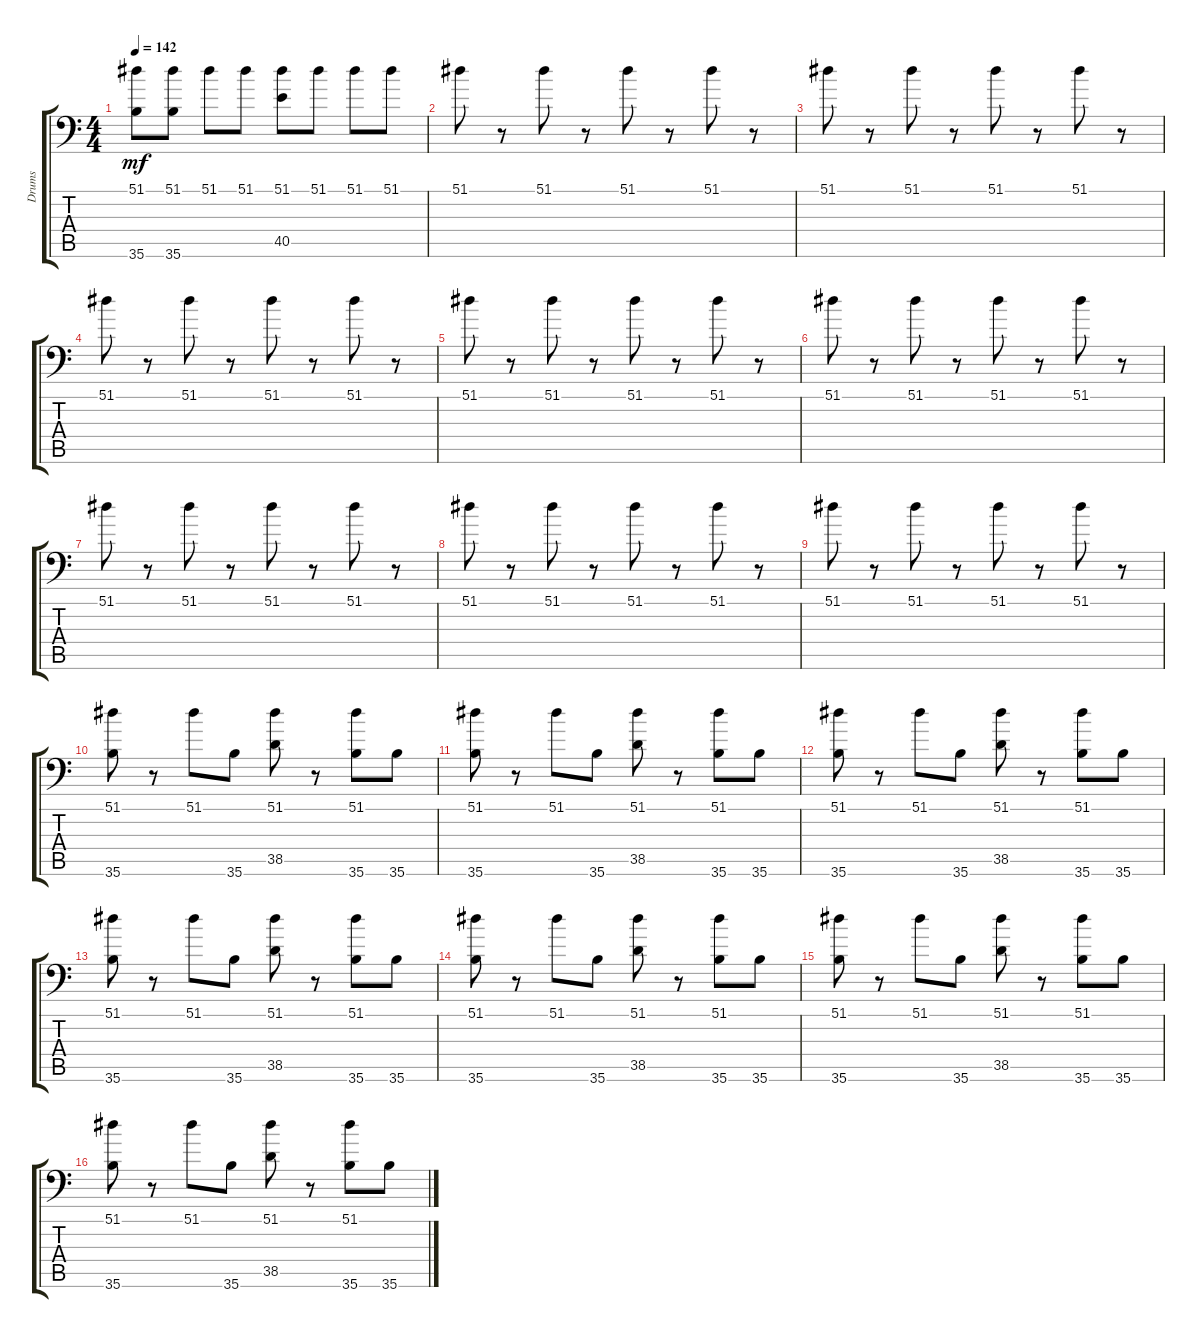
\track ("Drums" "Drums") {instrument acousticgrandpiano}
\staff {score tabs}
\tuning (C-1 C-1 C-1 C-1 C-1 C-1) {hide}
\ts (4 4)
\tempo 142
\clef f4
\ks c
(51.1 35.6).8{dy mf} (51.1 35.6).8 51.1.8 51.1.8 (51.1 40.5).8 51.1.8 51.1.8 51.1.8 |
51.1.8 r.8 51.1.8 r.8 51.1.8 r.8 51.1.8 r.8 |
51.1.8 r.8 51.1.8 r.8 51.1.8 r.8 51.1.8 r.8 |
51.1.8 r.8 51.1.8 r.8 51.1.8 r.8 51.1.8 r.8 |
51.1.8 r.8 51.1.8 r.8 51.1.8 r.8 51.1.8 r.8 |
51.1.8 r.8 51.1.8 r.8 51.1.8 r.8 51.1.8 r.8 |
51.1.8 r.8 51.1.8 r.8 51.1.8 r.8 51.1.8 r.8 |
51.1.8 r.8 51.1.8 r.8 51.1.8 r.8 51.1.8 r.8 |
51.1.8 r.8 51.1.8 r.8 51.1.8 r.8 51.1.8 r.8 |
(51.1 35.6).8 r.8 51.1.8 35.6.8 (51.1 38.5).8 r.8 (51.1 35.6).8 35.6.8 |
(51.1 35.6).8 r.8 51.1.8 35.6.8 (51.1 38.5).8 r.8 (51.1 35.6).8 35.6.8 |
(51.1 35.6).8 r.8 51.1.8 35.6.8 (51.1 38.5).8 r.8 (51.1 35.6).8 35.6.8 |
(51.1 35.6).8 r.8 51.1.8 35.6.8 (51.1 38.5).8 r.8 (51.1 35.6).8 35.6.8 |
(51.1 35.6).8 r.8 51.1.8 35.6.8 (51.1 38.5).8 r.8 (51.1 35.6).8 35.6.8 |
(51.1 35.6).8 r.8 51.1.8 35.6.8 (51.1 38.5).8 r.8 (51.1 35.6).8 35.6.8 |
(51.1 35.6).8 r.8 51.1.8 35.6.8 (51.1 38.5).8 r.8 (51.1 35.6).8 35.6.8
